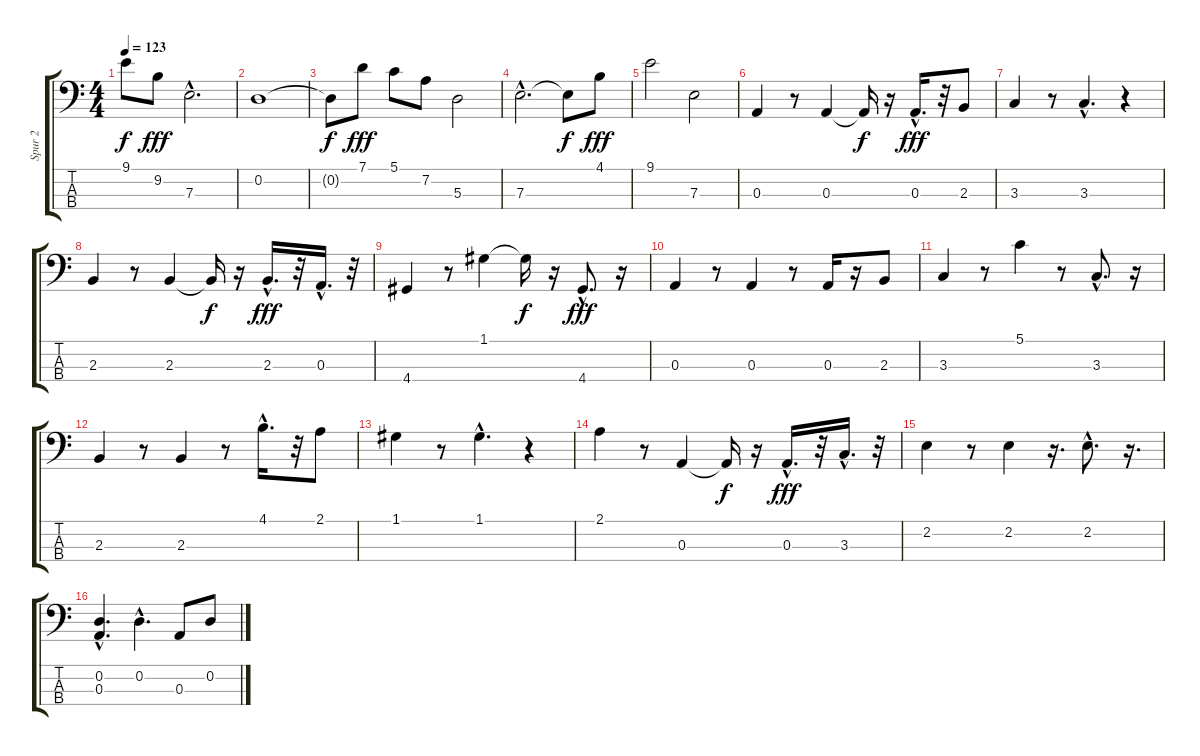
\track ("Spur 2" "Spur 2") {instrument fretlessbass}
\staff {score tabs}
\tuning (G2 D2 A1 E1) {hide}
\ts (4 4)
\tempo 123
\clef f4
\ks c
9.1{t}.8{dy f} 9.2.8{dy fff} 7.3{hac}.2{d} |
0.2.1 |
0.2{t}.8{dy f} 7.1.8{dy fff} 5.1.8 7.2.8 5.3.2 |
7.3{hac}.2{d} 7.3{t}.8{dy f} 4.1.8{dy fff} |
9.1.2 7.3.2 |
0.3.4 r.8 0.3.4 0.3{t}.16{dy f} r.16 0.3{hac}.16{d dy fff} r.32 2.3.8 |
3.3.4 r.8 3.3{hac}.4{d} r.4 |
2.3.4 r.8 2.3.4 2.3{t}.16{dy f} r.16 2.3{hac}.16{d dy fff} r.32 0.3{hac}.16{d} r.32 |
4.4.4 r.8 1.1.4 1.1{t}.16{dy f} r.16 4.4{hac}.8{d dy fff} r.16 |
0.3.4 r.8 0.3.4 r.8 0.3.16 r.16 2.3.8 |
3.3.4 r.8 5.1.4 r.8 3.3{hac}.8{d} r.16 |
2.3.4 r.8 2.3.4 r.8 4.1{hac}.16{d} r.32 2.1.8 |
1.1.4 r.8 1.1{hac}.4{d} r.4 |
2.1.4 r.8 0.3.4 0.3{t}.16{dy f} r.16 0.3{hac}.16{d dy fff} r.32 3.3{hac}.16{d} r.32 |
2.2.4 r.8 2.2.4 r.16{d} 2.2{hac}.8{d} r.16{d} |
(0.2{hac} 0.3).4{d} 0.2{hac}.4{d} 0.3.8 0.2.8
